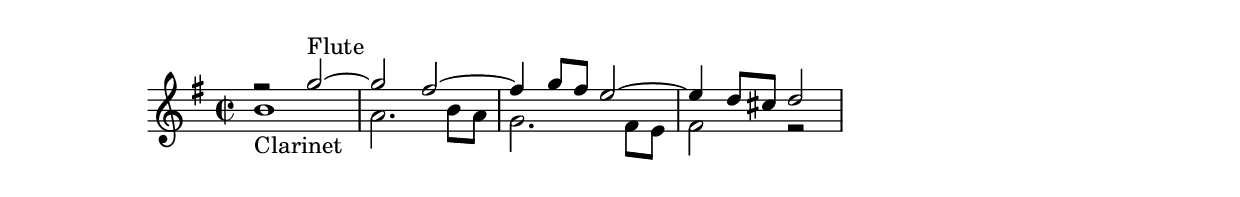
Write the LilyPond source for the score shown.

%% Do not edit this file; it is auto-generated from LSR http://lsr.dsi.unimi.it
%% This file is in the public domain.
\version "2.13.1"

\header {
  lsrtags = "contexts-and-engravers, midi"

%% Translation of GIT committish: b2d4318d6c53df8469dfa4da09b27c15a374d0ca
  texidoces = "
Al producir una salida MIDI, el comportamiento predeterminado es
que cada pentagrama representa un canal MIDI, con todas las voces
de dicho pentagrama mezcladas.  Esto reduce al mínimo el riesgo de
que se agote el número de canales MIDI disponibles, pues existe un
máximo de 16 canales por pista.

Sin embargo, cuando se traslada el interpretador
@code{Staff_performer} al contexto @code{Voice}, cada voz de un
pentagrama puede tener su propio canal MIDI, como se muestra en el
siguiente ejemplo: a pesar de estar sobre el mismo pentagrama, se
crean dos canales MIDI, cada uno con un @code{midiInstrument}
distinto.

"
  doctitlees = "Modificar la salida MIDI para que tenga un canal por cada voz"

  texidoc = "
When outputting MIDI, the default behavior is for each staff to
represent one MIDI channel, with all the voices on a staff amalgamated.
This minimizes the risk of running out of MIDI channels, since there
are only 16 available per track.

However, by moving the @code{Staff_performer} to the @code{Voice}
context, each voice on a staff can have its own MIDI channel, as is
demonstrated by the following example: despite being on the same staff,
two MIDI channels are created, each with a different
@code{midiInstrument}. 

"
  doctitle = "Changing MIDI output to one channel per voice"
} % begin verbatim

\score {
  \new Staff <<
    \new Voice \relative c''' {
      \set midiInstrument = #"flute"
      \voiceOne
      \key g \major
      \time 2/2
      r2 g-"Flute" ~
      g fis ~
      fis4 g8 fis e2 ~
      e4 d8 cis d2
    }
    \new Voice \relative c'' {
      \set midiInstrument = #"clarinet"
      \voiceTwo
      b1-"Clarinet"
      a2. b8 a
      g2. fis8 e
      fis2 r
    }
  >>
  \layout { }
  \midi {
    \context {
      \Staff
      \remove "Staff_performer"
    }
    \context {
      \Voice
      \consists "Staff_performer"      
    }
    \context {
      \Score
      tempoWholesPerMinute = #(ly:make-moment 72 2)
    }
  }
}

